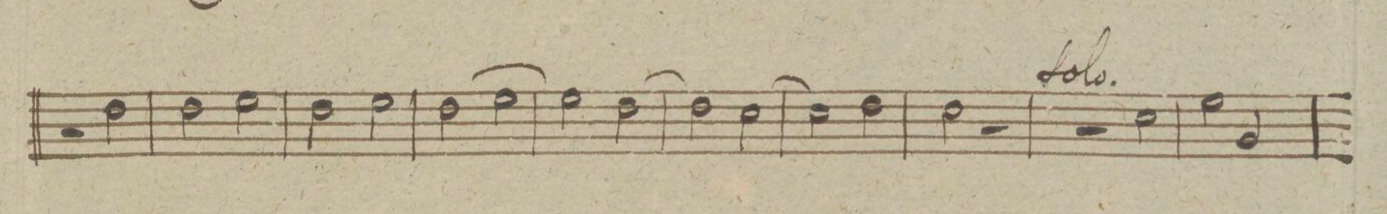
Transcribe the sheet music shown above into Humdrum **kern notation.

**kern	**dynam
*I"Clarino Primo in C.	*
*clefG2	*
*k[]	*
*met(c|)	*
*M4/4	*
2r	.
2dd\	.
=117	=117
2dd\	.
2ee\	.
=118	=118
2dd\	.
2ee\	.
=119	=119
2dd\	.
[>2ee\	.
=120	=120
2ee\]	.
[>2dd\	.
=121	=121
2dd\]	.
[>2cc\	.
=122	=122
2cc\]	.
2dd\	.
=123	=123
2cc\	.
2r	.
=124	=124
2r	.
2cc\	.
=125	=125
2ee\	.
2g/	.
=126	=126
*-	*-
